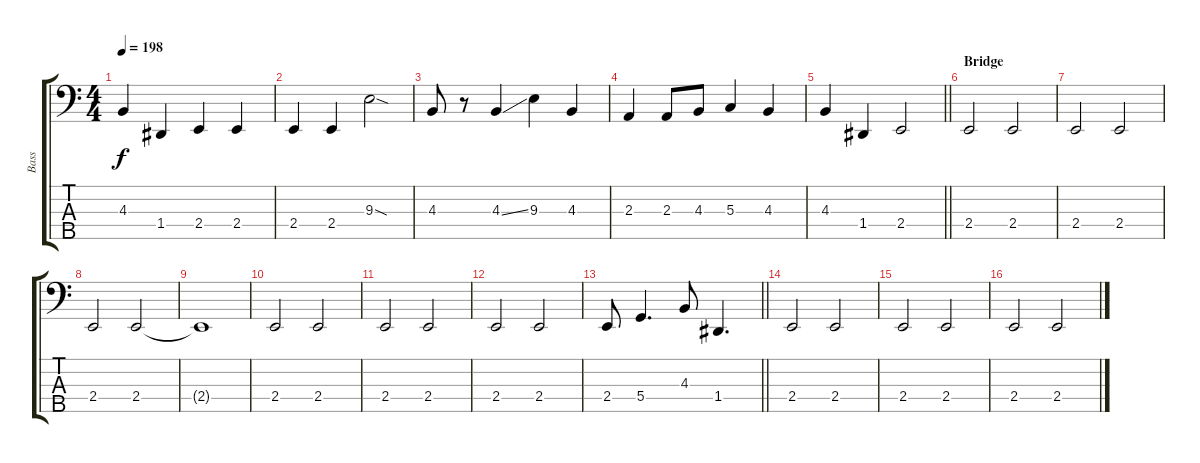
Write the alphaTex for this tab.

\track ("Bass" "Bass") {instrument electricbasspick}
\staff {score tabs}
\tuning (F2 C2 G1 D1 A0) {hide}
\ts (4 4)
\tempo 198
\clef f4
\ks c
4.3.4{dy f} 1.4.4 2.4.4 2.4.4 |
2.4.4 2.4.4 9.3{sod}.2 |
4.3.8 r.8 4.3{ss}.4 9.3.4 4.3.4 |
2.3.4 2.3.8 4.3.8 5.3.4 4.3.4 |
\barLineRight lightlight
4.3.4 1.4.4 2.4.2 |
\section ("" "Bridge")
2.4.2 2.4.2 |
2.4.2 2.4.2 |
2.4.2 2.4.2 |
2.4{t}.1 |
2.4.2 2.4.2 |
2.4.2 2.4.2 |
2.4.2 2.4.2 |
\barLineRight lightlight
2.4.8 5.4.4{d} 4.3.8 1.4.4{d} |
2.4.2 2.4.2 |
2.4.2 2.4.2 |
2.4.2 2.4.2
